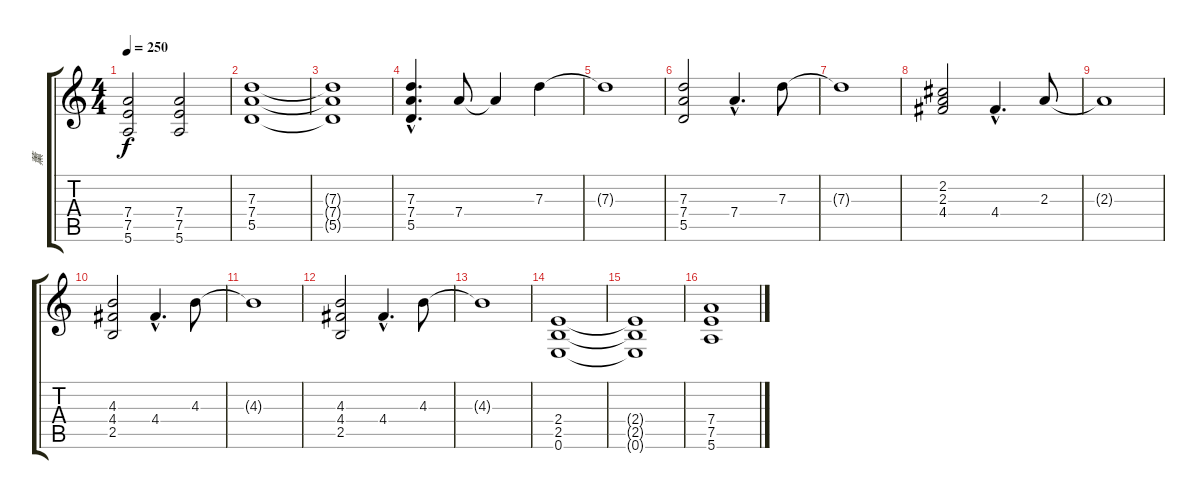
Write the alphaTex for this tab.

\track ("薰" "薰") {instrument overdrivenguitar}
\staff {score tabs}
\tuning (E4 B3 G3 D3 A2 E2) {hide}
\ts (4 4)
\tempo 250
\clef g2
\ks c
(7.4{t} 7.5{t} 5.6{t}).2{dy f} (7.4 7.5 5.6).2 |
(7.3 7.4 5.5).1 |
(7.3{t} 7.4{t} 5.5{t}).1 |
(7.3{hac} 7.4{hac} 5.5{hac}).4{d} 7.4.8 7.4{t}.4 7.3.4 |
7.3{t}.1 |
(7.3 7.4 5.5).2 7.4{hac}.4{d} 7.3.8 |
7.3{t}.1 |
(2.2 2.3 4.4).2 4.4{hac}.4{d} 2.3.8 |
2.3{t}.1 |
(4.3 4.4 2.5).2 4.4{hac}.4{d} 4.3.8 |
4.3{t}.1 |
(4.3 4.4 2.5).2 4.4{hac}.4{d} 4.3.8 |
4.3{t}.1 |
(2.4 2.5 0.6).1 |
(2.4{t} 2.5{t} 0.6{t}).1 |
(7.4 7.5 5.6).1
